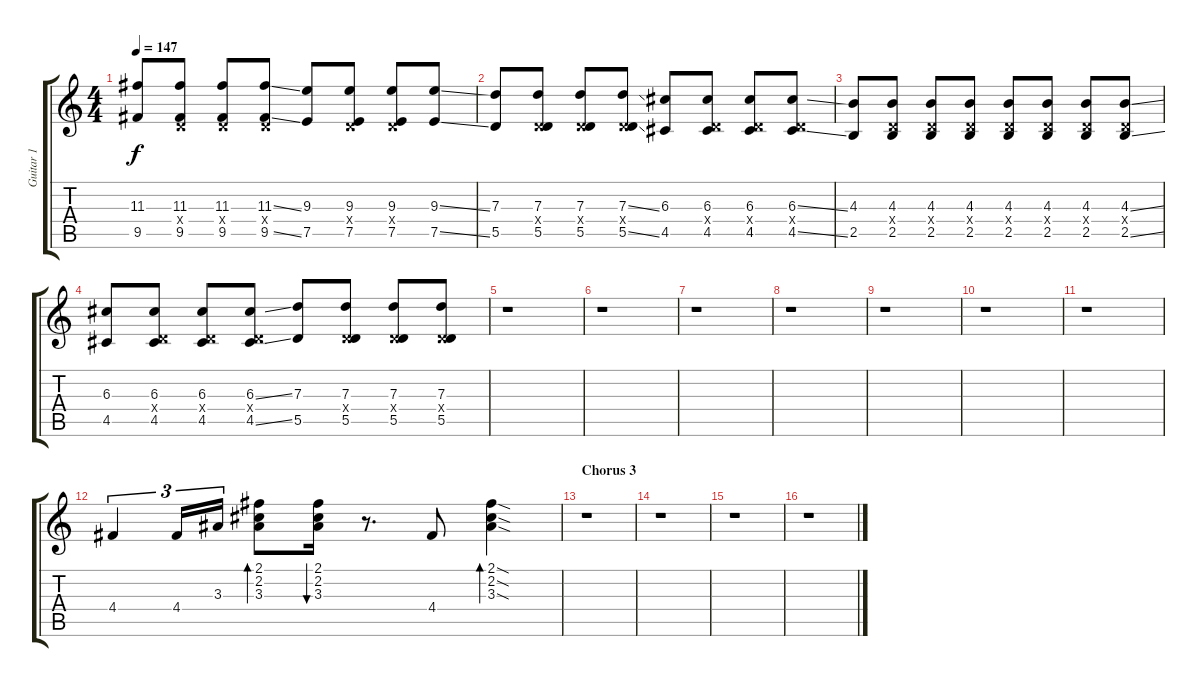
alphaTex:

\track ("Guitar 1" "Guitar 1") {instrument acousticguitarsteel}
\staff {score tabs}
\tuning (E4 B3 G3 D3 A2 E2) {hide}
\ts (4 4)
\tempo 147
\clef g2
\ks c
(11.3 9.5).8{dy f} (11.3 0.4{x} 9.5).8 (11.3 0.4{x} 9.5).8 (11.3{ss} 0.4{x} 9.5{ss}).8 (9.3 7.5).8 (9.3 0.4{x} 7.5).8 (9.3 0.4{x} 7.5).8 (9.3{ss} 7.5{ss}).8 |
(7.3 5.5).8 (7.3 0.4{x} 5.5).8 (7.3 0.4{x} 5.5).8 (7.3{ss} 0.4{x} 5.5{ss}).8 (6.3 4.5).8 (6.3 0.4{x} 4.5).8 (6.3 0.4{x} 4.5).8 (6.3{ss} 0.4{x} 4.5{ss}).8 |
(4.3 2.5).8 (4.3 0.4{x} 2.5).8 (4.3 0.4{x} 2.5).8 (4.3 0.4{x} 2.5).8 (4.3 0.4{x} 2.5).8 (4.3 0.4{x} 2.5).8 (4.3 0.4{x} 2.5).8 (4.3{ss} 0.4{x} 2.5{ss}).8 |
(6.3 4.5).8 (6.3 0.4{x} 4.5).8 (6.3 0.4{x} 4.5).8 (6.3{ss} 0.4{x} 4.5{ss}).8 (7.3 5.5).8 (7.3 0.4{x} 5.5).8 (7.3 0.4{x} 5.5).8 (7.3 0.4{x} 5.5).8 |
r.1 |
r.1 |
r.1 |
r.1 |
r.1 |
r.1 |
r.1 |
4.4.4{tu (3 2) volume 16 instrument acousticguitarsteel} 4.4.16{tu (3 2)} 3.3.16{tu (3 2)} (2.1 2.2 3.3).8{bd 30} (2.1 2.2 3.3).16{bu 30} r.8{d} 4.4.8 (2.1{sod} 2.2{sod} 3.3{sod}).4{bd 30} |
\section ("" "Chorus 3")
r.1 |
r.1 |
r.1 |
r.1
